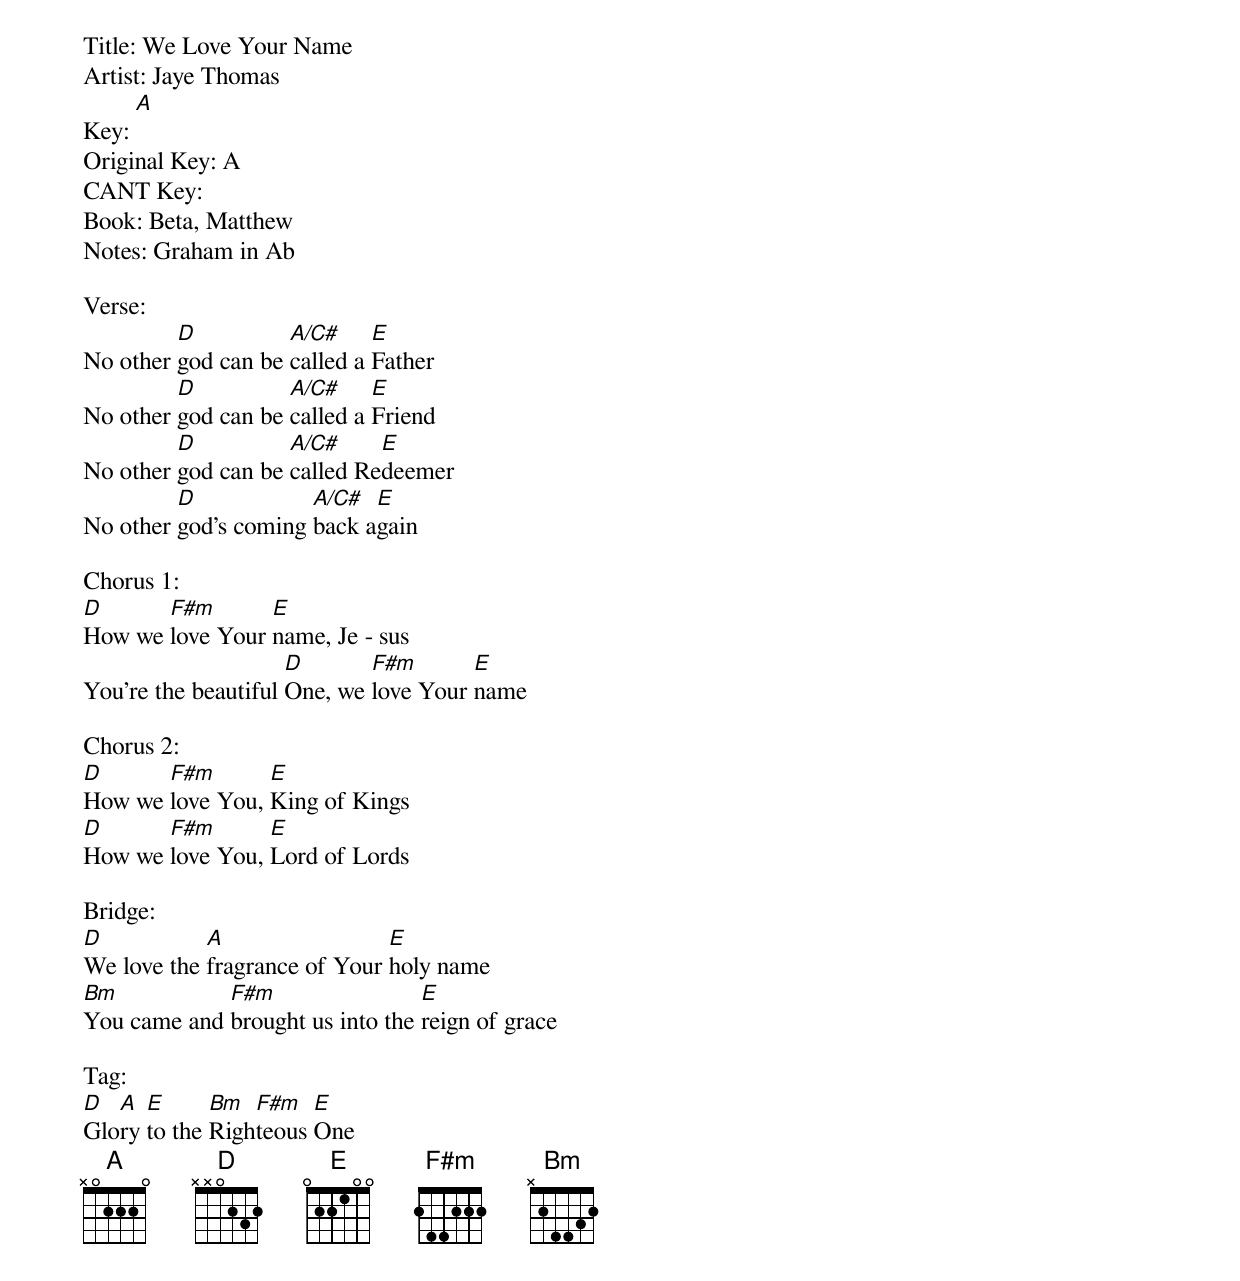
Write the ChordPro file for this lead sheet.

Title: We Love Your Name
Artist: Jaye Thomas
Key: [A]
Original Key: A
CANT Key:
Book: Beta, Matthew
Notes: Graham in Ab

Verse:
No other [D]god can be [A/C#]called a [E]Father
No other [D]god can be [A/C#]called a [E]Friend
No other [D]god can be [A/C#]called Re[E]deemer
No other [D]god’s coming [A/C#]back a[E]gain

Chorus 1:
[D]How we [F#m]love Your [E]name, Je - sus
You’re the beautiful [D]One, we [F#m]love Your [E]name

Chorus 2:
[D]How we [F#m]love You, [E]King of Kings
[D]How we [F#m]love You, [E]Lord of Lords

Bridge:
[D]We love the [A]fragrance of Your [E]holy name
[Bm]You came and [F#m]brought us into the [E]reign of grace

Tag:
[D]Glo[A]ry [E]to the [Bm]Righ[F#m]teous [E]One
